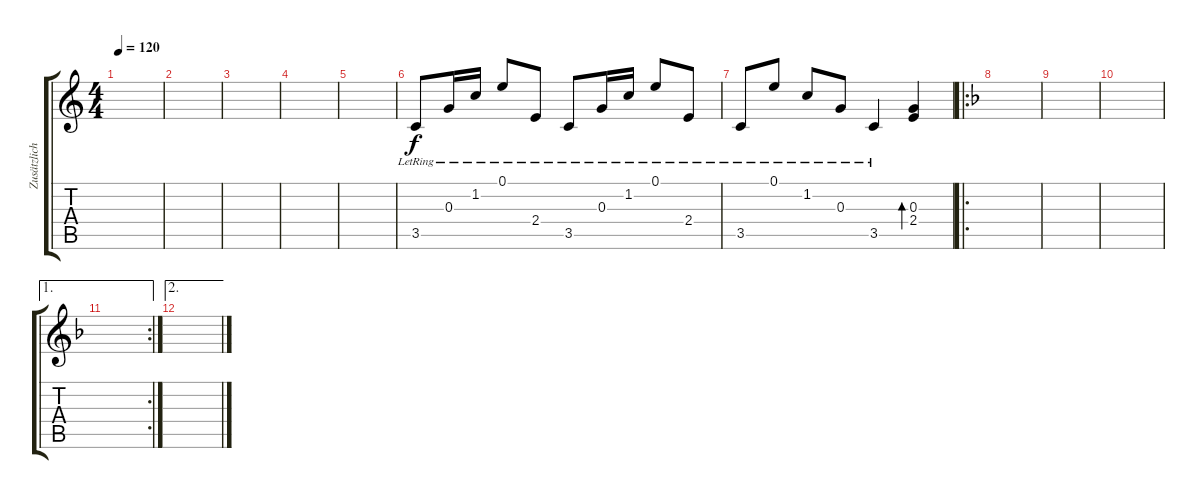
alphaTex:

\track ("Zusätzliche Gitarre" "Zusätzlich") {instrument acousticguitarsteel}
\staff {score tabs}
\tuning (E4 B3 G3 D3 A2 E2) {hide}
\ts (4 4)
\tempo 120
\clef g2
\ks c
|
|
|
|
|
3.5{lr}.8 0.3{lr}.16 1.2{lr}.16 0.1{lr}.8 2.4{lr}.8 3.5{lr}.8 0.3{lr}.16 1.2{lr}.16 0.1{lr}.8 2.4{lr}.8 |
3.5{lr}.8 0.1{lr}.8 1.2{lr}.8 0.3{lr}.8 3.5{lr}.4 (0.3 2.4).4{bd 60} |
\ro
\ks f
|
|
|
\ae 1
\rc 2
|
\ae 2
